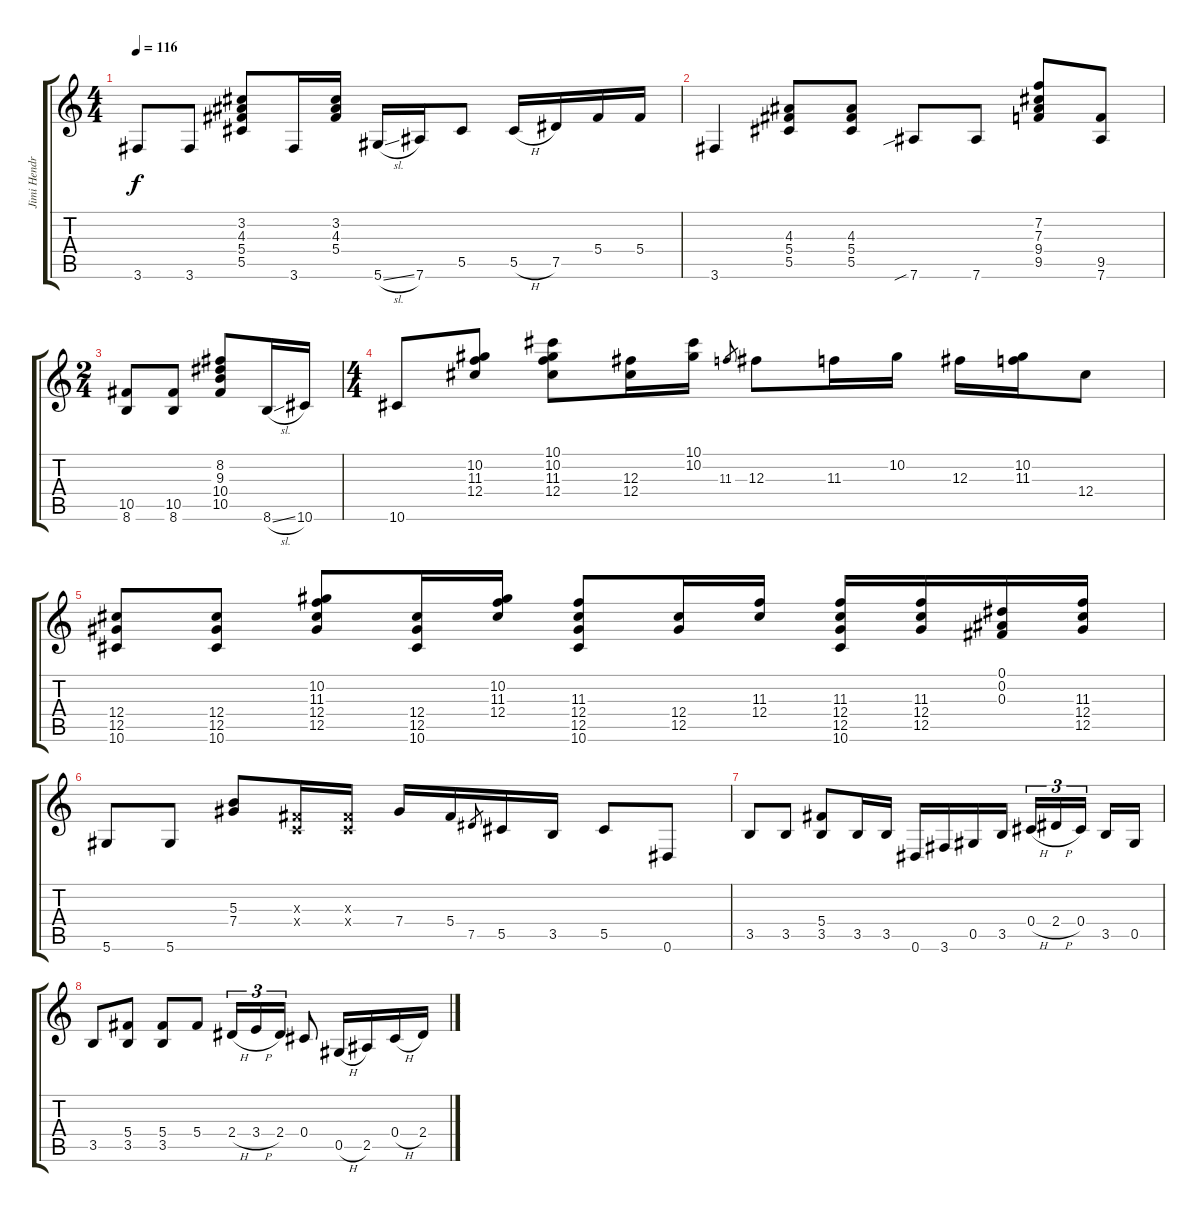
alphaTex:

\track ("Jimi Hendrix" "Jimi Hendr") {instrument distortionguitar}
\staff {score tabs}
\tuning (Eb4 Bb3 Gb3 Db3 Ab2 Eb2) {hide}
\ts (4 4)
\tempo 116
\clef g2
\ks c
3.6.8{dy f} 3.6.8 (3.2 4.3 5.4 5.5).8 3.6.16 (3.2 4.3 5.4).16 5.6{sl}.16 7.6.16 5.5.8 5.5{h}.16 7.5.16 5.4.16 5.4.16 |
3.6.4 (4.3 5.4 5.5).8 (4.3 5.4 5.5).8 7.6{sib}.8 7.6.8 (7.2 7.3 9.4 9.5).8 (9.5 7.6).8 |
\ts (2 4)
(10.5 8.6).8 (10.5 8.6).8 (8.2 9.3 10.4 10.5).8 8.6{sl}.16 10.6.16 |
\ts (4 4)
10.6.8 (10.2 11.3 12.4).8 (10.1 10.2 11.3 12.4).8 (12.3 12.4).16 (10.1 10.2).16 11.3.8{gr} 12.3.8 11.3.16 10.2.16 12.3.16 (10.2 11.3).16 12.4.8 |
(12.4 12.5 10.6).8 (12.4 12.5 10.6).8 (10.2 11.3 12.4 12.5).8 (12.4 12.5 10.6).16 (10.2 11.3 12.4).16 (11.3 12.4 12.5 10.6).8 (12.4 12.5).16 (11.3 12.4).16 (11.3 12.4 12.5 10.6).16 (11.3 12.4 12.5).16 (0.1 0.2 0.3).16 (11.3 12.4 12.5).16 |
5.6.8 5.6.8 (5.3 7.4).8 (0.3{x} -1.4{x}).16 (0.3{x} -1.4{x}).16 7.4.16 5.4.16 7.5.8{gr} 5.5.16 3.5.16 5.5.8 0.6.8 |
3.5.8 3.5.8 (5.4 3.5).8 3.5.16 3.5.16 0.6.16 3.6.16 0.5.16 3.5.16 0.4{h}.16{tu (3 2)} 2.4{h}.16{tu (3 2)} 0.4.16{tu (3 2)} 3.5.16 0.5.16 |
3.5.8 (5.4 3.5).8 (5.4 3.5).8 5.4.8 2.4{h}.16{tu (3 2)} 3.4{h}.16{tu (3 2)} 2.4.16{tu (3 2)} 0.4.8 0.5{h}.16 2.5.16 0.4{h}.16 2.4.16
